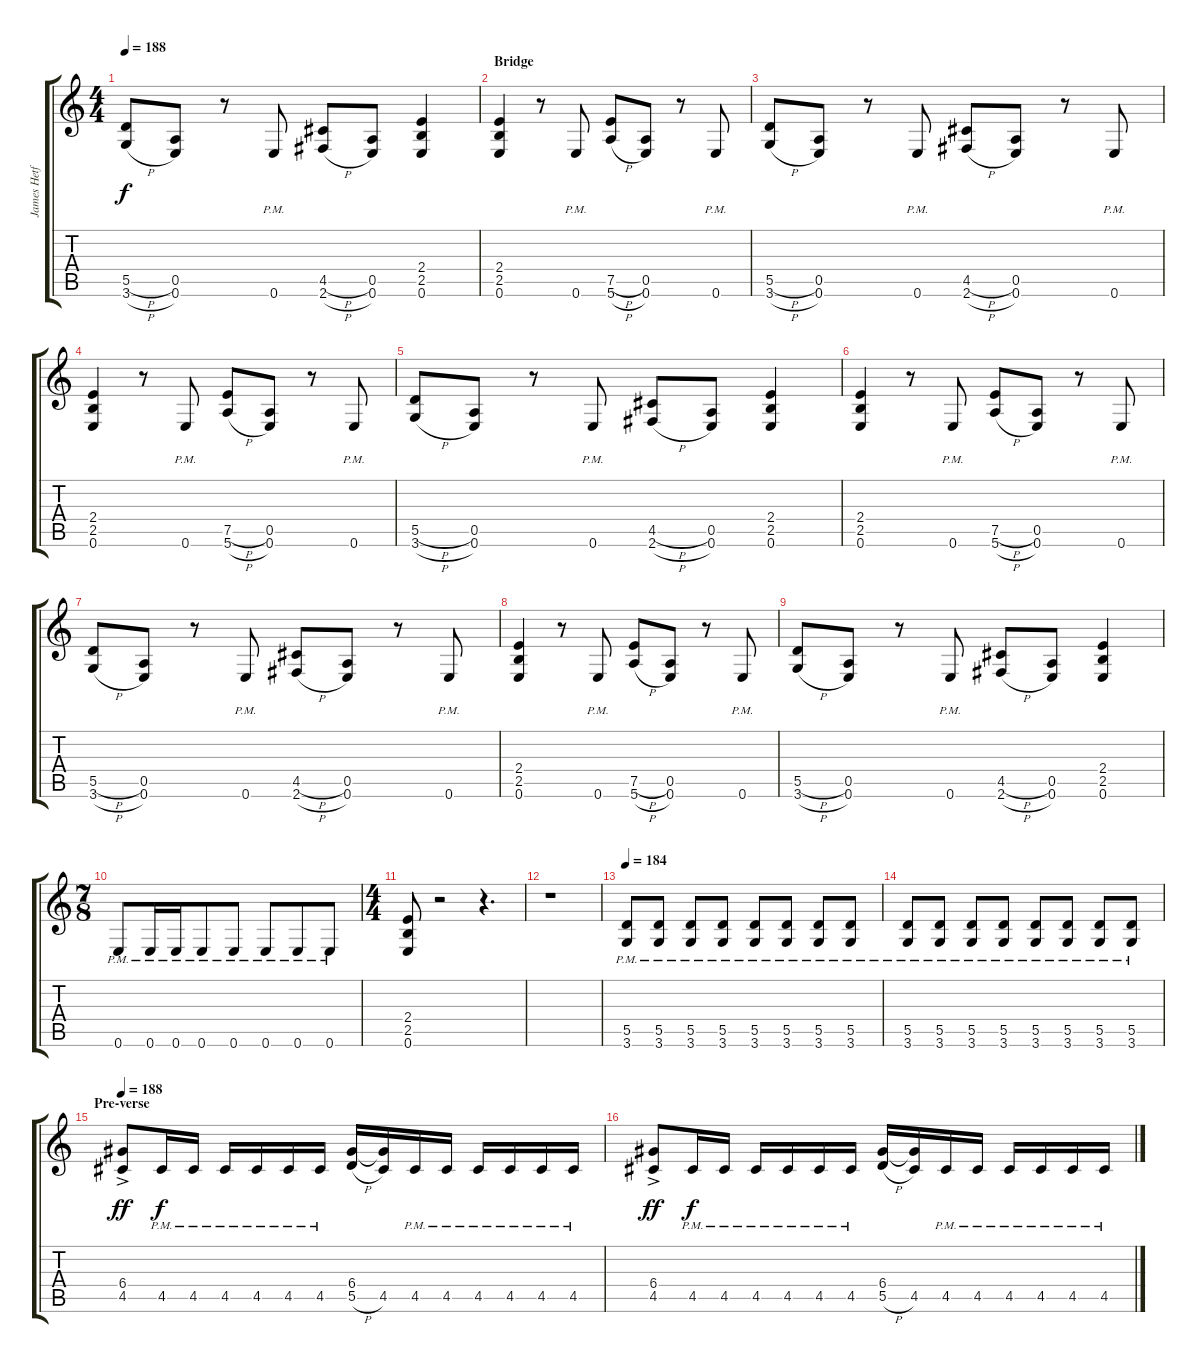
\track ("James Hetfield (Rhythm Guitar)" "James Hetf") {instrument distortionguitar}
\staff {score tabs}
\tuning (E4 B3 G3 D3 A2 E2) {hide}
\ts (4 4)
\tempo 188
\clef g2
\ks c
(5.5{h} 3.6{h}).8{dy f} (0.5 0.6).8 r.8 0.6{pm}.8 (4.5{h} 2.6{h}).8 (0.5 0.6).8 (2.4 2.5 0.6).4 |
\section ("" "Bridge")
(2.4 2.5 0.6).4 r.8 0.6{pm}.8 (7.5{h} 5.6{h}).8 (0.5 0.6).8 r.8 0.6{pm}.8 |
(5.5{h} 3.6{h}).8 (0.5 0.6).8 r.8 0.6{pm}.8 (4.5{h} 2.6{h}).8 (0.5 0.6).8 r.8 0.6{pm}.8 |
(2.4 2.5 0.6).4 r.8 0.6{pm}.8 (7.5{h} 5.6{h}).8 (0.5 0.6).8 r.8 0.6{pm}.8 |
(5.5{h} 3.6{h}).8 (0.5 0.6).8 r.8 0.6{pm}.8 (4.5{h} 2.6{h}).8 (0.5 0.6).8 (2.4 2.5 0.6).4 |
(2.4 2.5 0.6).4 r.8 0.6{pm}.8 (7.5{h} 5.6{h}).8 (0.5 0.6).8 r.8 0.6{pm}.8 |
(5.5{h} 3.6{h}).8 (0.5 0.6).8 r.8 0.6{pm}.8 (4.5{h} 2.6{h}).8 (0.5 0.6).8 r.8 0.6{pm}.8 |
(2.4 2.5 0.6).4 r.8 0.6{pm}.8 (7.5{h} 5.6{h}).8 (0.5 0.6).8 r.8 0.6{pm}.8 |
(5.5{h} 3.6{h}).8 (0.5 0.6).8 r.8 0.6{pm}.8 (4.5{h} 2.6{h}).8 (0.5 0.6).8 (2.4 2.5 0.6).4 |
\ts (7 8)
0.6{pm}.8 0.6{pm}.16 0.6{pm}.16 0.6{pm}.8 0.6{pm}.8 0.6{pm}.8 0.6{pm}.8 0.6{pm}.8 |
\ts (4 4)
(2.4 2.5 0.6).8 r.2 r.4{d} |
r.1 |
\tempo 184
(5.5{pm} 3.6{pm}).8 (5.5{pm} 3.6{pm}).8 (5.5{pm} 3.6{pm}).8 (5.5{pm} 3.6{pm}).8 (5.5{pm} 3.6{pm}).8 (5.5{pm} 3.6{pm}).8 (5.5{pm} 3.6{pm}).8 (5.5{pm} 3.6{pm}).8 |
(5.5{pm} 3.6{pm}).8 (5.5{pm} 3.6{pm}).8 (5.5{pm} 3.6{pm}).8 (5.5{pm} 3.6{pm}).8 (5.5{pm} 3.6{pm}).8 (5.5{pm} 3.6{pm}).8 (5.5{pm} 3.6{pm}).8 (5.5{pm} 3.6{pm}).8 |
\section ("" "Pre-verse")
\tempo 188
(6.4{ac} 4.5{ac}).8{dy ff} 4.5{pm}.16{dy f} 4.5{pm}.16 4.5{pm}.16 4.5{pm}.16 4.5{pm}.16 4.5{pm}.16 (6.4 5.5{h}).16 (6.4{t} 4.5).16 4.5{pm}.16 4.5{pm}.16 4.5{pm}.16 4.5{pm}.16 4.5{pm}.16 4.5{pm}.16 |
(6.4{ac} 4.5{ac}).8{dy ff} 4.5{pm}.16{dy f} 4.5{pm}.16 4.5{pm}.16 4.5{pm}.16 4.5{pm}.16 4.5{pm}.16 (6.4 5.5{h}).16 (6.4{t} 4.5).16 4.5{pm}.16 4.5{pm}.16 4.5{pm}.16 4.5{pm}.16 4.5{pm}.16 4.5{pm}.16
